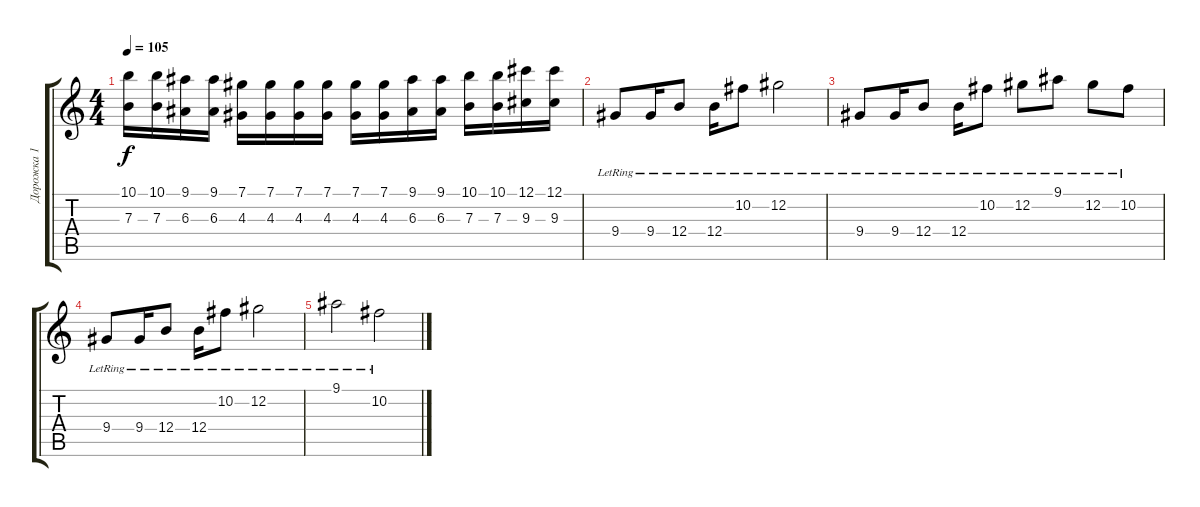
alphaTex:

\track ("Дорожка 1" "Дорожка 1") {instrument overdrivenguitar}
\staff {score tabs}
\tuning (Db4 Ab3 E3 B2 Gb2 B1) {hide}
\ts (4 4)
\tempo 105
\clef g2
\ks c
(10.1 7.3).16{dy f} (10.1 7.3).16 (9.1 6.3).16 (9.1 6.3).16 (7.1 4.3).16 (7.1 4.3).16 (7.1 4.3).16 (7.1 4.3).16 (7.1 4.3).16 (7.1 4.3).16 (9.1 6.3).16 (9.1 6.3).16 (10.1 7.3).16 (10.1 7.3).16 (12.1 9.3).16 (12.1 9.3).16 |
9.4{lr}.8{volume 9 instrument acousticguitarsteel} 9.4{lr}.16 12.4{lr}.8 12.4{lr}.16 10.2{lr}.8 12.2{lr}.2 |
9.4{lr}.8 9.4{lr}.16 12.4{lr}.8 12.4{lr}.16 10.2{lr}.8 12.2{lr}.8 9.1{lr}.8 12.2{lr}.8 10.2{lr}.8 |
9.4{lr}.8 9.4{lr}.16 12.4{lr}.8 12.4{lr}.16 10.2{lr}.8 12.2{lr}.2 |
9.1{lr}.2 10.2{lr}.2
